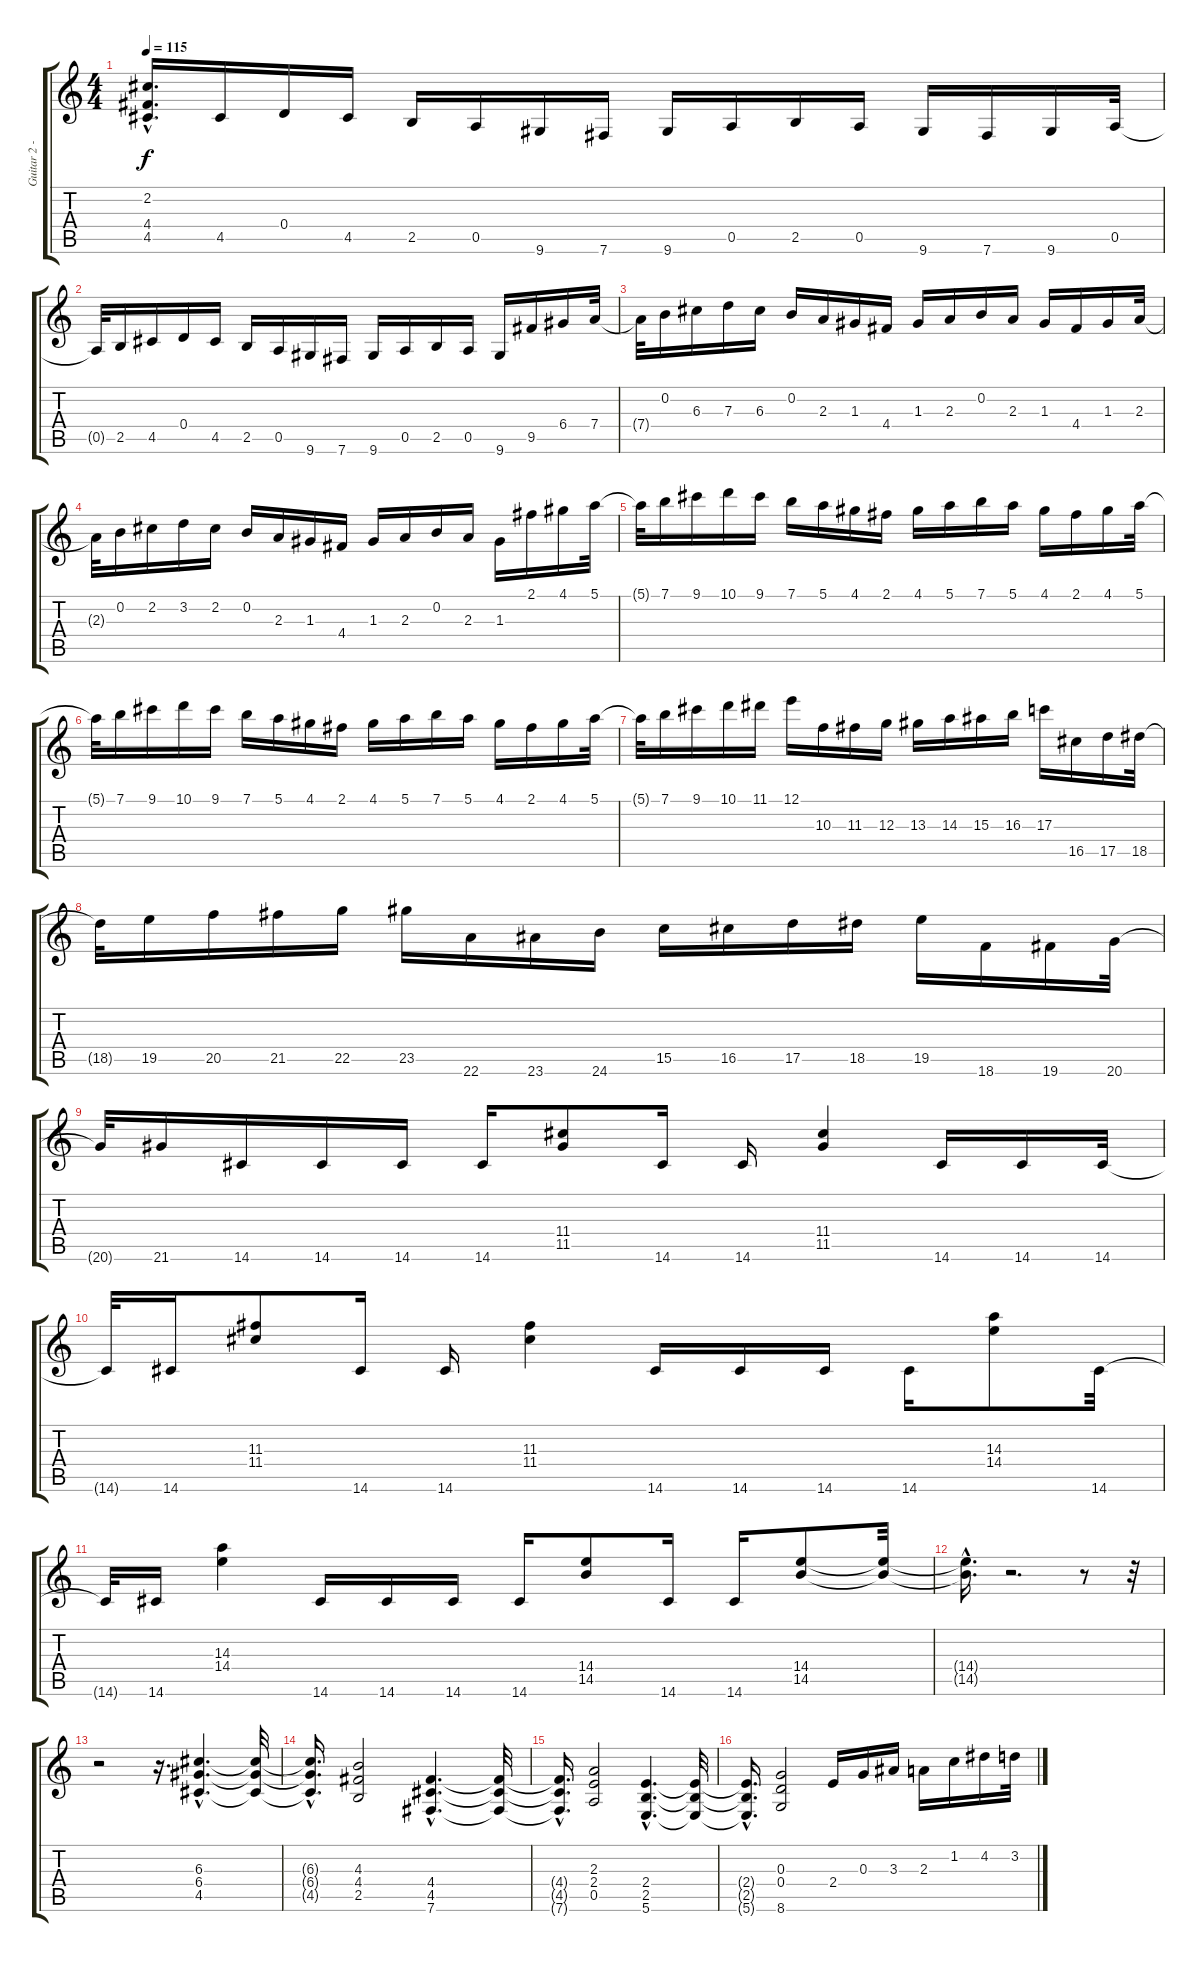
\track ("Guitar 2 - Petrucci" "Guitar 2 -") {instrument distortionguitar}
\staff {score tabs}
\tuning (E4 B3 G3 D3 A2 B1) {hide}
\ts (4 4)
\tempo 115
\clef g2
\ks c
(2.2{hac t} 4.4{hac t} 4.5{hac t}).16{d dy f} 4.5.16 0.4.16 4.5.16 2.5.16 0.5.16 9.6.16 7.6.16 9.6.16 0.5.16 2.5.16 0.5.16 9.6.16 7.6.16 9.6.16 0.5.32 |
0.5{t}.32 2.5.16 4.5.16 0.4.16 4.5.16 2.5.16 0.5.16 9.6.16 7.6.16 9.6.16 0.5.16 2.5.16 0.5.16 9.6.16 9.5.16 6.4.16 7.4.32 |
7.4{t}.32 0.2.16 6.3.16 7.3.16 6.3.16 0.2.16 2.3.16 1.3.16 4.4.16 1.3.16 2.3.16 0.2.16 2.3.16 1.3.16 4.4.16 1.3.16 2.3.32 |
2.3{t}.32 0.2.16 2.2.16 3.2.16 2.2.16 0.2.16 2.3.16 1.3.16 4.4.16 1.3.16 2.3.16 0.2.16 2.3.16 1.3.16 2.1.16 4.1.16 5.1.32 |
5.1{t}.32 7.1.16 9.1.16 10.1.16 9.1.16 7.1.16 5.1.16 4.1.16 2.1.16 4.1.16 5.1.16 7.1.16 5.1.16 4.1.16 2.1.16 4.1.16 5.1.32 |
5.1{t}.32 7.1.16 9.1.16 10.1.16 9.1.16 7.1.16 5.1.16 4.1.16 2.1.16 4.1.16 5.1.16 7.1.16 5.1.16 4.1.16 2.1.16 4.1.16 5.1.32 |
5.1{t}.32 7.1.16 9.1.16 10.1.16 11.1.16 12.1.16 10.3.16 11.3.16 12.3.16 13.3.16 14.3.16 15.3.16 16.3.16 17.3.16 16.5.16 17.5.16 18.5.32 |
18.5{t}.32 19.5.16 20.5.16 21.5.16 22.5.16 23.5.16 22.6.16 23.6.16 24.6.16 15.5.16 16.5.16 17.5.16 18.5.16 19.5.16 18.6.16 19.6.16 20.6.32 |
20.6{t}.32 21.6.16 14.6.16 14.6.16 14.6.16 14.6.16 (11.4 11.5).8 14.6.16 14.6.16 (11.4 11.5).4 14.6.16 14.6.16 14.6.32 |
14.6{t}.32 14.6.16 (11.3 11.4).8 14.6.16 14.6.16 (11.3 11.4).4 14.6.16 14.6.16 14.6.16 14.6.16 (14.3 14.4).8 14.6.32 |
14.6{t}.32 14.6.16 (14.3 14.4).4 14.6.16 14.6.16 14.6.16 14.6.16 (14.4 14.5).8 14.6.16 14.6.16 (14.4 14.5).8 (14.4{t} 14.5{t}).32 |
(14.4{hac t} 14.5{hac t}).16{d} r.2{d} r.8 r.32 |
r.2 r.16{d} (6.3{hac} 6.4{hac} 4.5{hac}).4{d} (6.3{t} 6.4{t} 4.5{t}).32 |
(6.3{hac t} 6.4{hac t} 4.5{hac t}).16{d} (4.3 4.4 2.5).2 (4.4{hac} 4.5{hac} 7.6{hac}).4{d} (4.4{t} 4.5{t} 7.6{t}).32 |
(4.4{hac t} 4.5{hac t} 7.6{hac t}).16{d} (2.3 2.4 0.5).2 (2.4{hac} 2.5{hac} 5.6{hac}).4{d} (2.4{t} 2.5{t} 5.6{t}).32 |
(2.4{hac t} 2.5{hac t} 5.6{hac t}).16{d} (0.3 0.4 8.6).2 2.4.16 0.3.16 3.3.16 2.3.16 1.2.16 4.2.16 3.2.32
